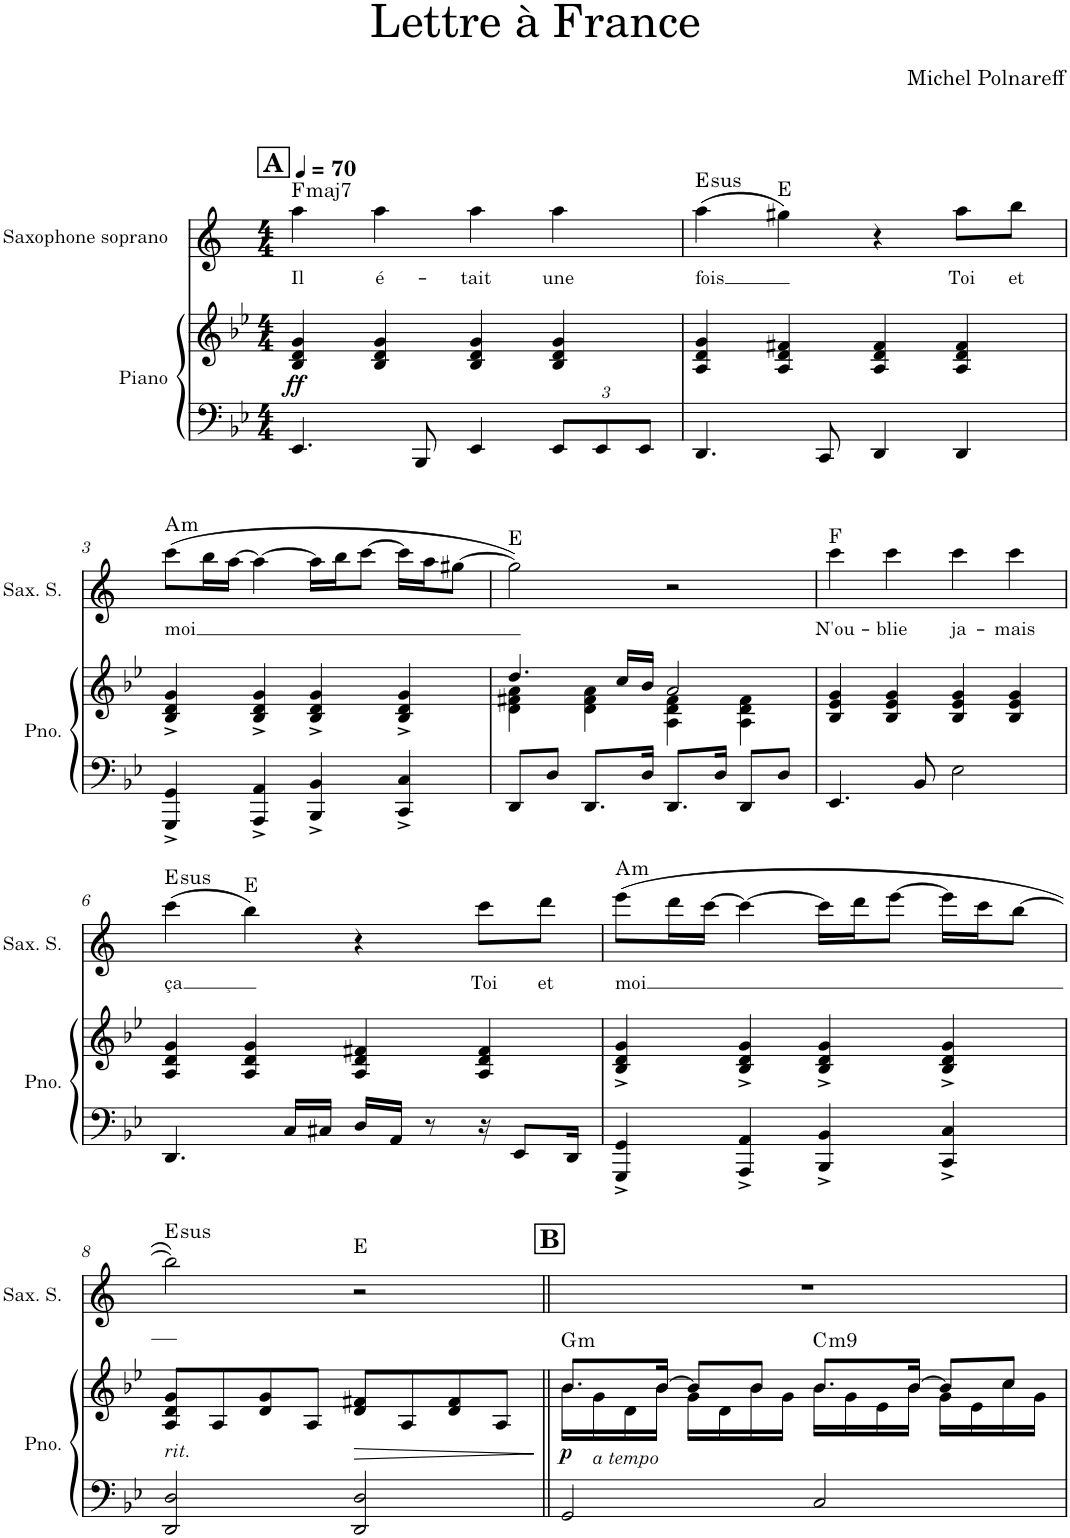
**kern	**kern	**dynam	**harte	**kern	**text	**harte
*part2	*part2	*part2	*part2	*part1	*part1	*part1
*staff3	*staff2	*staff2/3	*	*staff1	*staff1	*
*I"Piano	*	*	*	*I"Saxophone soprano	*	*
*I'Pno.	*	*	*	*I'Sax. S.	*	*
*clefF4	*clefG2	*	*	*clefG2	*	*
*	*	*	*	*Trd1c2	*	*
*k[b-e-]	*k[b-e-]	*	*	*k[]	*	*
*M4/4	*M4/4	*	*	*M4/4	*	*
*MM70	*MM70	*	*	*MM70	*	*
!!LO:REH:place=s1:a:B:cj:fs=14:t=A
=1	=1	=1	=1	=1	=1	=1
!	!	!LO:DY:b	!	!	!LO:LY:b	!LO:H:kt=maj7
4.EE-/	4B-/ 4d/ 4g/	ff	.	4aa\	Il	F:maj7
!	!	!	!	!	!LO:LY:b	!
.	4B-/ 4d/ 4g/	.	.	4aa\	é-	.
8BBB-/	.	.	.	.	.	.
!	!	!	!	!	!LO:LY:b	!
4EE-/	4B-/ 4d/ 4g/	.	.	4aa\	-tait	.
*Xbrackettup	*	*	*	*	*	*
!	!	!	!	!	!LO:LY:b	!
12EE-/L	4B-/ 4d/ 4g/	.	.	4aa\	une	.
12EE-/	.	.	.	.	.	.
12EE-/J	.	.	.	.	.	.
=2	=2	=2	=2	=2	=2	=2
!	!	!	!	!	!LO:LY:b	!LO:H:kt=sus
4.DD/	4A/ 4d/ 4g/	.	.	(4aa\	fois	E:sus4
.	4A/ 4d/ 4f#X/	.	.	4gg#X\)	.	E:maj
8CC/	.	.	.	.	.	.
4DD/	4A/ 4d/ 4f#/	.	.	4r	.	.
!	!	!	!	!	!LO:LY:b	!
4DD/	4A/ 4d/ 4f#/	.	.	8aa\L	Toi	.
!	!	!	!	!	!LO:LY:b	!
.	.	.	.	8bb\J	et	.
!!LO:LB:g=z
=3	=3	=3	=3	=3	=3	=3
!	!	!	!	!	!LO:LY:b	!LO:H:kt=m
4GGG/^ 4GG/^	4B-/^ 4d/^ 4g/^	.	.	(8ccc\L	moi	A:min
.	.	.	.	16bb\L	.	.
.	.	.	.	[16aa\JJ	.	.
4AAA/^ 4AA/^	4B-/^ 4d/^ 4g/^	.	.	4aa\_	.	.
4BBB-/^ 4BB-/^	4B-/^ 4d/^ 4g/^	.	.	16aa\LL]	.	.
.	.	.	.	16bb\J	.	.
.	.	.	.	[8ccc\J	.	.
4CC/^ 4C/^	4B-/^ 4d/^ 4g/^	.	.	16ccc\LL]	.	.
.	.	.	.	16aa\J	.	.
.	.	.	.	[8gg#X\J	.	.
=4	=4	=4	=4	=4	=4	=4
*	*^	*	*	*	*	*
8DD/L	4.dd/	4d\ 4f#X\ 4a\	.	.	2gg#\])	.	E:maj
8D/J	.	.	.	.	.	.	.
8.DD/L	.	4d\ 4f#\ 4a\	.	.	.	.	.
.	16cc/LL	.	.	.	.	.	.
16D/Jk	16b-/JJ	.	.	.	.	.	.
8.DD/L	2a/	4A\ 4d\ 4f#\	.	.	2r	.	.
16D/Jk	.	.	.	.	.	.	.
8DD/L	.	4A\ 4d\ 4f#\	.	.	.	.	.
8D/J	.	.	.	.	.	.	.
*	*v	*v	*	*	*	*	*
=5	=5	=5	=5	=5	=5	=5
!	!	!	!	!	!LO:LY:b	!
4.EE-/	4B-/ 4e-/ 4g/	.	.	4ccc\	N'ou-	F:maj
!	!	!	!	!	!LO:LY:b	!
.	4B-/ 4e-/ 4g/	.	.	4ccc\	-blie	.
8BB-/	.	.	.	.	.	.
!	!	!	!	!	!LO:LY:b	!
2E-\	4B-/ 4e-/ 4g/	.	.	4ccc\	ja-	.
!	!	!	!	!	!LO:LY:b	!
.	4B-/ 4e-/ 4g/	.	.	4ccc\	-mais	.
!!LO:LB:g=z
=6	=6	=6	=6	=6	=6	=6
!	!	!	!	!	!LO:LY:b	!LO:H:kt=sus
4.DD/	4A/ 4d/ 4g/	.	.	(4ccc\	ça	E:sus4
.	4A/ 4d/ 4g/	.	.	4bb\)	.	E:maj
16C/LL	.	.	.	.	.	.
16C#X/JJ	.	.	.	.	.	.
16D/LL	4A/ 4d/ 4f#X/	.	.	4r	.	.
16AA/JJ	.	.	.	.	.	.
8r	.	.	.	.	.	.
!	!	!	!	!	!LO:LY:b	!
16r	4A/ 4d/ 4f#/	.	.	8ccc\L	Toi	.
8EE-/L	.	.	.	.	.	.
!	!	!	!	!	!LO:LY:b	!
.	.	.	.	8ddd\J	et	.
16DD/Jk	.	.	.	.	.	.
=7	=7	=7	=7	=7	=7	=7
!	!	!	!	!	!LO:LY:b	!LO:H:kt=m
4GGG/^ 4GG/^	4B-/^ 4d/^ 4g/^	.	.	(8eee\L	moi	A:min
.	.	.	.	16ddd\L	.	.
.	.	.	.	[16ccc\JJ	.	.
4AAA/^ 4AA/^	4B-/^ 4d/^ 4g/^	.	.	4ccc\_	.	.
4BBB-/^ 4BB-/^	4B-/^ 4d/^ 4g/^	.	.	16ccc\LL]	.	.
.	.	.	.	16ddd\J	.	.
.	.	.	.	[8eee\J	.	.
4CC/^ 4C/^	4B-/^ 4d/^ 4g/^	.	.	16eee\LL]	.	.
.	.	.	.	16ccc\J	.	.
.	.	.	.	[8bb\J	.	.
!!LO:LB:g=z
=8	=8	=8	=8	=8	=8	=8
!	!LO:TX:b:i:t=rit.	!	!	!	!	!LO:H:kt=sus
2DD/ 2D/	8A/ 8d/ 8g/L	.	.	2bb\])	.	E:sus4
.	8A/	.	.	.	.	.
.	8d/ 8g/	.	.	.	.	.
.	8A/J	.	.	.	.	.
!	!	!LO:HP:b	!	!	!	!
2DD/ 2D/	8d/ 8f#X/L	>	.	2r	.	E:maj
.	8A/	.	.	.	.	.
.	8d/ 8f#/	.	.	.	.	.
.	8A/J	.	.	.	.	.
.	.	]	.	.	.	.
!!LO:REH:place=s1:a:B:cj:fs=14:t=B
=9||	=9||	=9||	=9||	=9||	=9||	=9||
*	*^	*	*	*	*	*
!	!	!	!LO:DY:b	!LO:H:kt=m	!	!	!
2GG/	8.b-/L	16b-\LL	p	G:min	1r	.	.
!	!	!LO:TX:b:i:t=a tempo	!	!	!	!	!
.	.	16g\	.	.	.	.	.
.	.	16d\	.	.	.	.	.
.	[16b-/Jk	16b-\JJ	.	.	.	.	.
.	8b-/L]	16g\LL	.	.	.	.	.
.	.	16d\	.	.	.	.	.
.	8b-/J	16b-\	.	.	.	.	.
.	.	16g\JJ	.	.	.	.	.
!	!	!	!	!LO:H:kt=m9	!	!	!
2C/	8.b-/L	16b-\LL	.	C:min9	.	.	.
.	.	16g\	.	.	.	.	.
.	.	16e-\	.	.	.	.	.
.	[16b-/Jk	16b-\JJ	.	.	.	.	.
.	8b-/L]	16g\LL	.	.	.	.	.
.	.	16e-\	.	.	.	.	.
.	8cc/J	16cc\	.	.	.	.	.
.	.	16g\JJ	.	.	.	.	.
*	*v	*v	*	*	*	*	*
=	=	=	=	=	=	=
*-	*-	*-	*-	*-	*-	*-
